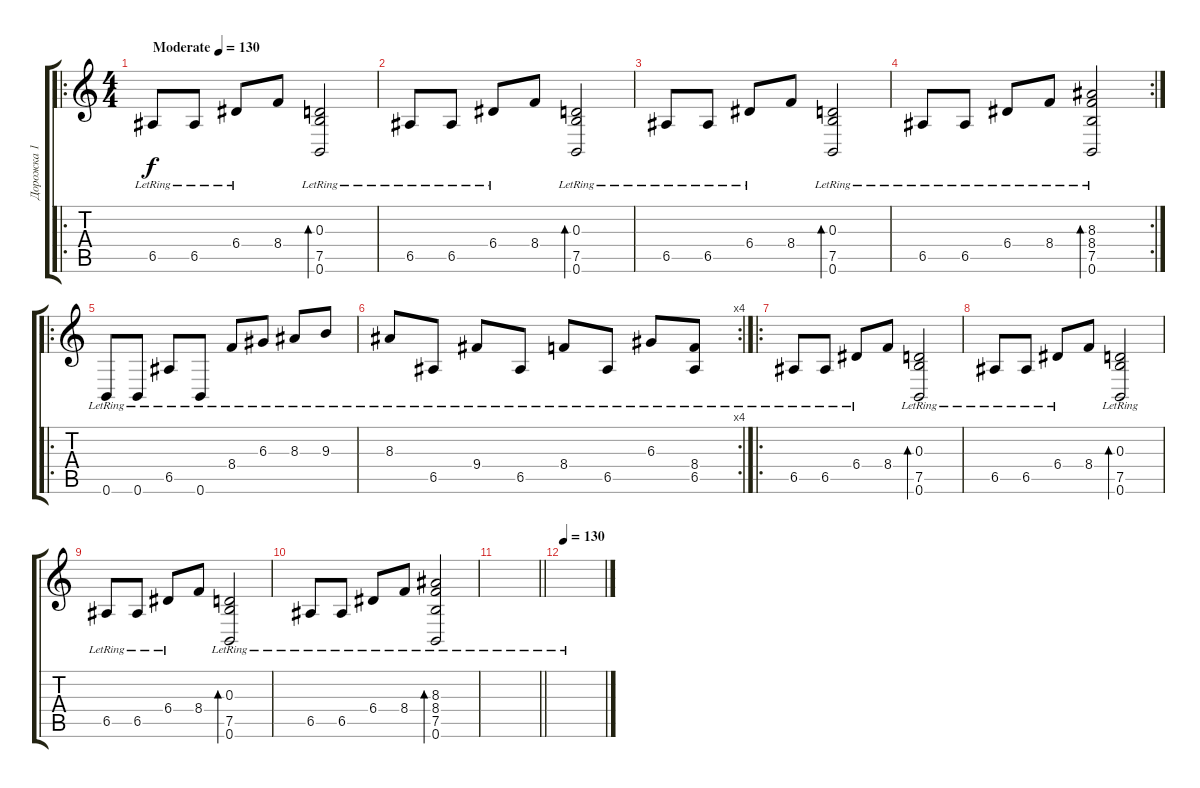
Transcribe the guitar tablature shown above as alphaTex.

\track ("Дорожка 1" "Дорожка 1") {instrument acousticguitarsteel}
\staff {score tabs}
\tuning (B3 Gb3 D3 A2 E2 B1) {hide}
\ro
\ts (4 4)
\tempo (130 "Moderate")
\tempo 100
\tempo (130 "Moderate")
\clef g2
\ks c
6.5{lr}.8{dy f instrument acousticguitarsteel} 6.5{lr}.8 6.4{lr}.8 8.4.8 (0.3{lr} 7.5{lr} 0.6{lr}).2{bd 30} |
6.5{lr}.8 6.5{lr}.8 6.4{lr}.8 8.4.8 (0.3{lr} 7.5{lr} 0.6{lr}).2{bd 30} |
6.5{lr}.8 6.5{lr}.8 6.4{lr}.8 8.4.8 (0.3{lr} 7.5{lr} 0.6{lr}).2{bd 30} |
\rc 2
6.5{lr}.8 6.5{lr}.8 6.4{lr}.8 8.4{lr}.8 (8.3{lr} 8.4{lr} 7.5{lr} 0.6{lr}).2{bd 30} |
\ro
0.6{lr}.8 0.6{lr}.8 6.5{lr}.8 0.6{lr}.8 8.4{lr}.8 6.3{lr}.8 8.3{lr}.8 9.3{lr}.8 |
\rc 4
8.3{lr}.8 6.5{lr}.8 9.4{lr}.8 6.5{lr}.8 8.4{lr}.8 6.5{lr}.8 6.3{lr}.8 (8.4{lr} 6.5{lr}).8 |
\ro
6.5{lr}.8 6.5{lr}.8 6.4{lr}.8 8.4.8 (0.3{lr} 7.5{lr} 0.6{lr}).2{bd 30} |
6.5{lr}.8 6.5{lr}.8 6.4{lr}.8 8.4.8 (0.3{lr} 7.5{lr} 0.6{lr}).2{bd 30} |
6.5{lr}.8 6.5{lr}.8 6.4{lr}.8 8.4.8 (0.3{lr} 7.5{lr} 0.6{lr}).2{bd 30} |
6.5{lr}.8 6.5{lr}.8 6.4{lr}.8 8.4{lr}.8 (8.3{lr} 8.4{lr} 7.5{lr} 0.6{lr}).2{bd 30} |
\barLineRight lightlight
|
\tempo 130
